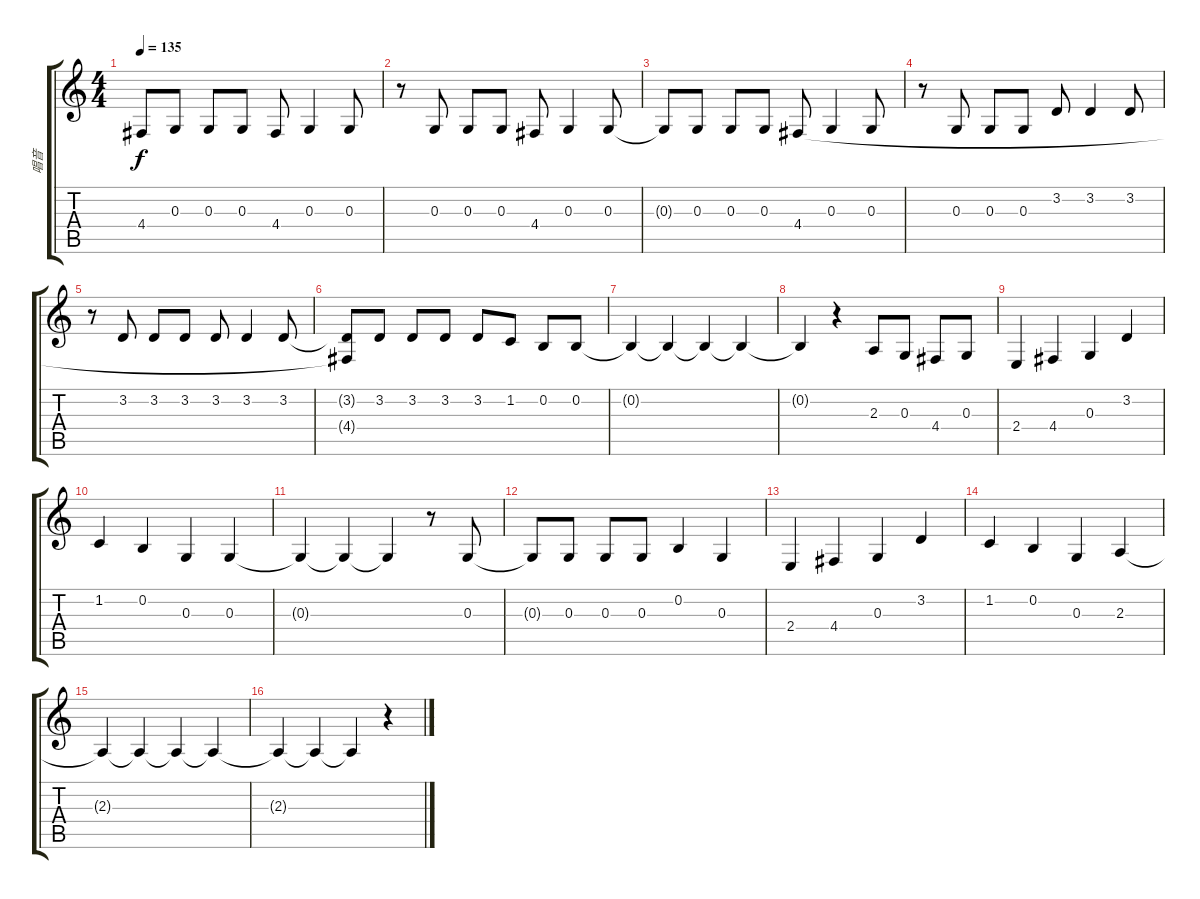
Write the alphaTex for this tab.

\track ("唱音" "唱音") {instrument sitar}
\staff {score tabs}
\tuning (E4 B3 G3 D3 A2 E2) {hide}
\ts (4 4)
\tempo 135
\clef g2
\ks c
4.4.8{dy f} 0.3.8 0.3.8 0.3.8 4.4.8 0.3.4 0.3.8 |
r.8 0.3.8 0.3.8 0.3.8 4.4.8 0.3.4 0.3.8 |
0.3{t}.8 0.3.8 0.3.8 0.3.8 4.4.8 0.3.4 0.3.8 |
r.8 0.3.8 0.3.8 0.3.8 3.2.8 3.2.4 3.2.8 |
r.8 3.2.8 3.2.8 3.2.8 3.2.8 3.2.4 3.2.8 |
(3.2{t} 4.4{t}).8 3.2.8 3.2.8 3.2.8 3.2.8 1.2.8 0.2.8 0.2.8 |
0.2{t}.4 0.2{t}.4 0.2{t}.4 0.2{t}.4 |
0.2{t}.4 r.4 2.3.8 0.3.8 4.4.8 0.3.8 |
2.4.4 4.4.4 0.3.4 3.2.4 |
1.2.4 0.2.4 0.3.4 0.3.4 |
0.3{t}.4 0.3{t}.4 0.3{t}.4 r.8 0.3.8 |
0.3{t}.8 0.3.8 0.3.8 0.3.8 0.2.4 0.3.4 |
2.4.4 4.4.4 0.3.4 3.2.4 |
1.2.4 0.2.4 0.3.4 2.3.4 |
2.3{t}.4 2.3{t}.4 2.3{t}.4 2.3{t}.4 |
2.3{t}.4 2.3{t}.4 2.3{t}.4 r.4
